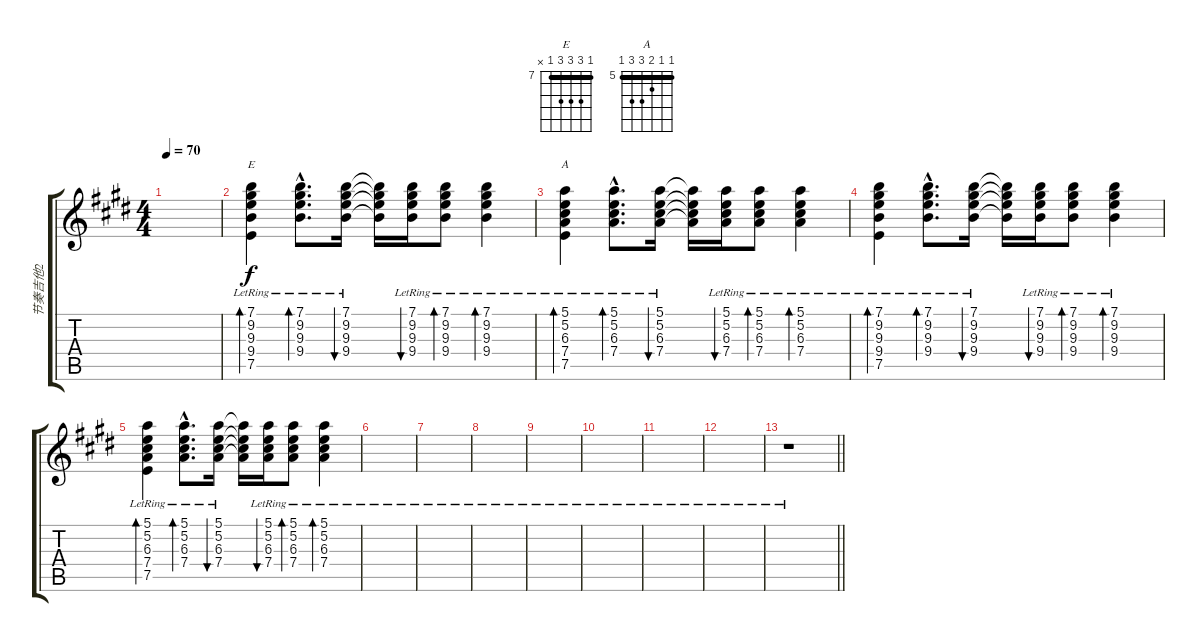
\track ("节奏吉他2" "节奏吉他2") {instrument acousticguitarsteel}
\staff {score tabs}
\tuning (E4 B3 G3 D3 A2 E2) {hide}
\chord ("E" 7 9 9 9 7 x) {firstfret 7 barre 7}
\chord ("A" 5 5 6 7 7 5) {firstfret 5 barre 5}
\ts (4 4)
\tempo 70
\clef g2
\ks e
|
(7.1{lr} 9.2{lr} 9.3{lr} 9.4{lr} 7.5{lr}).4{bd 30 ch "E"} (7.1{hac lr} 9.2{hac lr} 9.3{hac lr} 9.4{hac lr}).8{d bd 30} (7.1{lr} 9.2{lr} 9.3{lr} 9.4{lr}).16{bu 30} (7.1{t} 9.2{t} 9.3{t} 9.4{t}).16 (7.1{lr} 9.2{lr} 9.3{lr} 9.4{lr}).16{bu 30} (7.1{lr} 9.2{lr} 9.3{lr} 9.4{lr}).8{bd 30} (7.1{lr} 9.2{lr} 9.3{lr} 9.4{lr}).4{bd 30} |
(5.1{lr} 5.2{lr} 6.3{lr} 7.4{lr} 7.5{lr}).4{bd 30 ch "A"} (5.1{hac lr} 5.2{hac lr} 6.3{hac lr} 7.4{hac lr}).8{d bd 30} (5.1{lr} 5.2{lr} 6.3{lr} 7.4{lr}).16{bu 30} (5.1{t} 5.2{t} 6.3{t} 7.4{t}).16 (5.1{lr} 5.2{lr} 6.3{lr} 7.4{lr}).16{bu 30} (5.1{lr} 5.2{lr} 6.3{lr} 7.4{lr}).8{bd 30} (5.1{lr} 5.2{lr} 6.3{lr} 7.4{lr}).4{bd 30} |
(7.1{lr} 9.2{lr} 9.3{lr} 9.4{lr} 7.5{lr}).4{bd 30} (7.1{hac lr} 9.2{hac lr} 9.3{hac lr} 9.4{hac lr}).8{d bd 30} (7.1{lr} 9.2{lr} 9.3{lr} 9.4{lr}).16{bu 30} (7.1{t} 9.2{t} 9.3{t} 9.4{t}).16 (7.1{lr} 9.2{lr} 9.3{lr} 9.4{lr}).16{bu 30} (7.1{lr} 9.2{lr} 9.3{lr} 9.4{lr}).8{bd 30} (7.1{lr} 9.2{lr} 9.3{lr} 9.4{lr}).4{bd 30} |
(5.1{lr} 5.2{lr} 6.3{lr} 7.4{lr} 7.5{lr}).4{bd 30} (5.1{hac lr} 5.2{hac lr} 6.3{hac lr} 7.4{hac lr}).8{d bd 30} (5.1{lr} 5.2{lr} 6.3{lr} 7.4{lr}).16{bu 30} (5.1{t} 5.2{t} 6.3{t} 7.4{t}).16 (5.1{lr} 5.2{lr} 6.3{lr} 7.4{lr}).16{bu 30} (5.1{lr} 5.2{lr} 6.3{lr} 7.4{lr}).8{bd 30} (5.1{lr} 5.2{lr} 6.3{lr} 7.4{lr}).4{bd 30} |
|
|
|
|
|
|
|
\barLineRight lightlight
r.1
